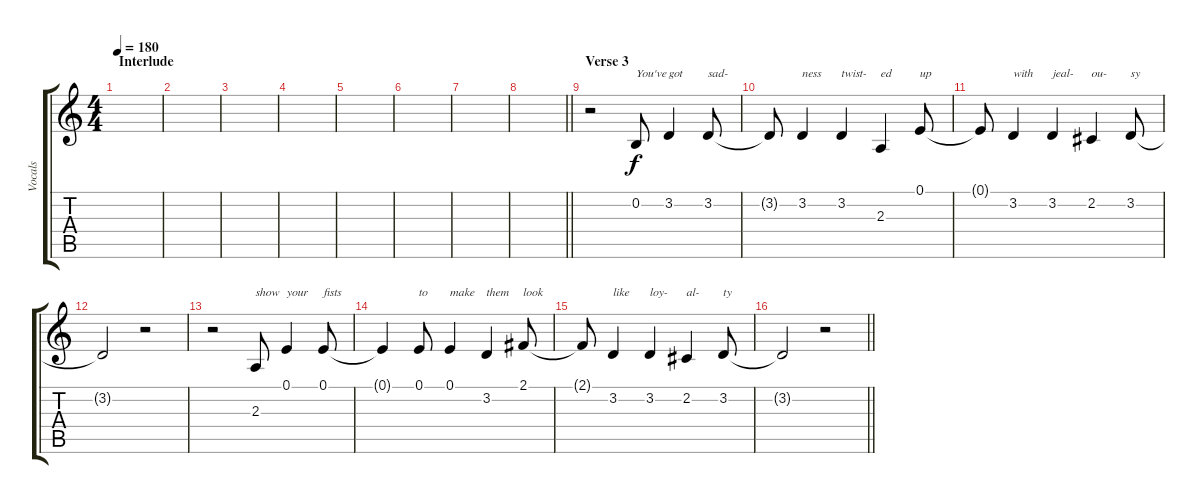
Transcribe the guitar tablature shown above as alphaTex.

\track ("Vocals" "Vocals") {instrument altosax}
\staff {score tabs}
\tuning (E4 B3 G3 D3 A2 E2) {hide}
\ts (4 4)
\section ("" "Interlude")
\tempo 180
\clef g2
\ks c
|
|
|
|
|
|
|
\barLineRight lightlight
|
\section ("" "Verse 3")
r.2 0.2.8{txt "You've"} 3.2.4{txt "got"} 3.2.8{txt "sad-"} |
3.2{t}.8 3.2.4{txt "ness"} 3.2.4{txt "twist-"} 2.3.4{txt "ed"} 0.1.8{txt "up"} |
0.1{t}.8 3.2.4{txt "with"} 3.2.4{txt "jeal-"} 2.2.4{txt "ou-"} 3.2.8{txt "sy"} |
3.2{t}.2 r.2 |
r.2 2.3.8{txt "show"} 0.1.4{txt "your"} 0.1.8{txt "fists"} |
0.1{t}.4 0.1.8{txt "to"} 0.1.4{txt "make"} 3.2.4{txt "them"} 2.1.8{txt "look"} |
2.1{t}.8 3.2.4{txt "like"} 3.2.4{txt "loy-"} 2.2.4{txt "al-"} 3.2.8{txt "ty"} |
\barLineRight lightlight
3.2{t}.2 r.2
